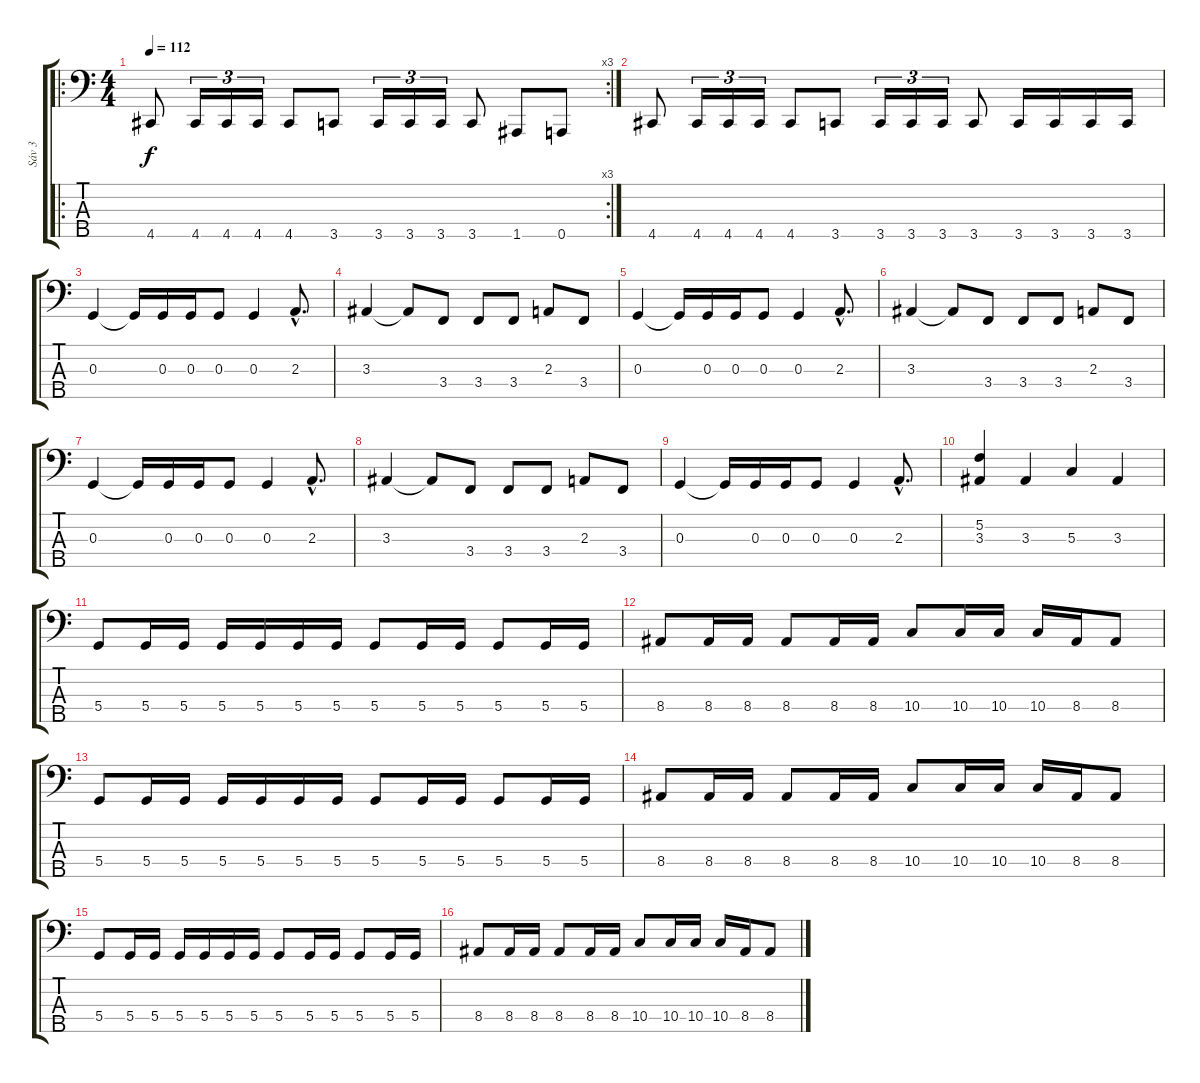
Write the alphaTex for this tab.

\track ("Sáv 3" "Sáv 3") {instrument electricbasspick}
\staff {score tabs}
\tuning (F2 C2 G1 D1 A0) {hide}
\ro
\rc 3
\ts (4 4)
\tempo 112
\clef f4
\ks c
4.5.8{dy f} 4.5.16{tu (3 2)} 4.5.16{tu (3 2)} 4.5.16{tu (3 2)} 4.5.8 3.5.8 3.5.16{tu (3 2)} 3.5.16{tu (3 2)} 3.5.16{tu (3 2)} 3.5.8 1.5.8 0.5.8 |
4.5.8 4.5.16{tu (3 2)} 4.5.16{tu (3 2)} 4.5.16{tu (3 2)} 4.5.8 3.5.8 3.5.16{tu (3 2)} 3.5.16{tu (3 2)} 3.5.16{tu (3 2)} 3.5.8 3.5.16 3.5.16 3.5.16 3.5.16 |
0.3.4 0.3{t}.16 0.3.16 0.3.16 0.3.8 0.3.4 2.3{hac}.8{d} |
3.3.4 3.3{t}.8 3.4.8 3.4.8 3.4.8 2.3.8 3.4.8 |
0.3.4 0.3{t}.16 0.3.16 0.3.16 0.3.8 0.3.4 2.3{hac}.8{d} |
3.3.4 3.3{t}.8 3.4.8 3.4.8 3.4.8 2.3.8 3.4.8 |
0.3.4 0.3{t}.16 0.3.16 0.3.16 0.3.8 0.3.4 2.3{hac}.8{d} |
3.3.4 3.3{t}.8 3.4.8 3.4.8 3.4.8 2.3.8 3.4.8 |
0.3.4 0.3{t}.16 0.3.16 0.3.16 0.3.8 0.3.4 2.3{hac}.8{d} |
(5.2 3.3).4 3.3.4 5.3.4 3.3.4 |
5.4.8 5.4.16 5.4.16 5.4.16 5.4.16 5.4.16 5.4.16 5.4.8 5.4.16 5.4.16 5.4.8 5.4.16 5.4.16 |
8.4.8 8.4.16 8.4.16 8.4.8 8.4.16 8.4.16 10.4.8 10.4.16 10.4.16 10.4.16 8.4.16 8.4.8 |
5.4.8 5.4.16 5.4.16 5.4.16 5.4.16 5.4.16 5.4.16 5.4.8 5.4.16 5.4.16 5.4.8 5.4.16 5.4.16 |
8.4.8 8.4.16 8.4.16 8.4.8 8.4.16 8.4.16 10.4.8 10.4.16 10.4.16 10.4.16 8.4.16 8.4.8 |
5.4.8 5.4.16 5.4.16 5.4.16 5.4.16 5.4.16 5.4.16 5.4.8 5.4.16 5.4.16 5.4.8 5.4.16 5.4.16 |
8.4.8 8.4.16 8.4.16 8.4.8 8.4.16 8.4.16 10.4.8 10.4.16 10.4.16 10.4.16 8.4.16 8.4.8
